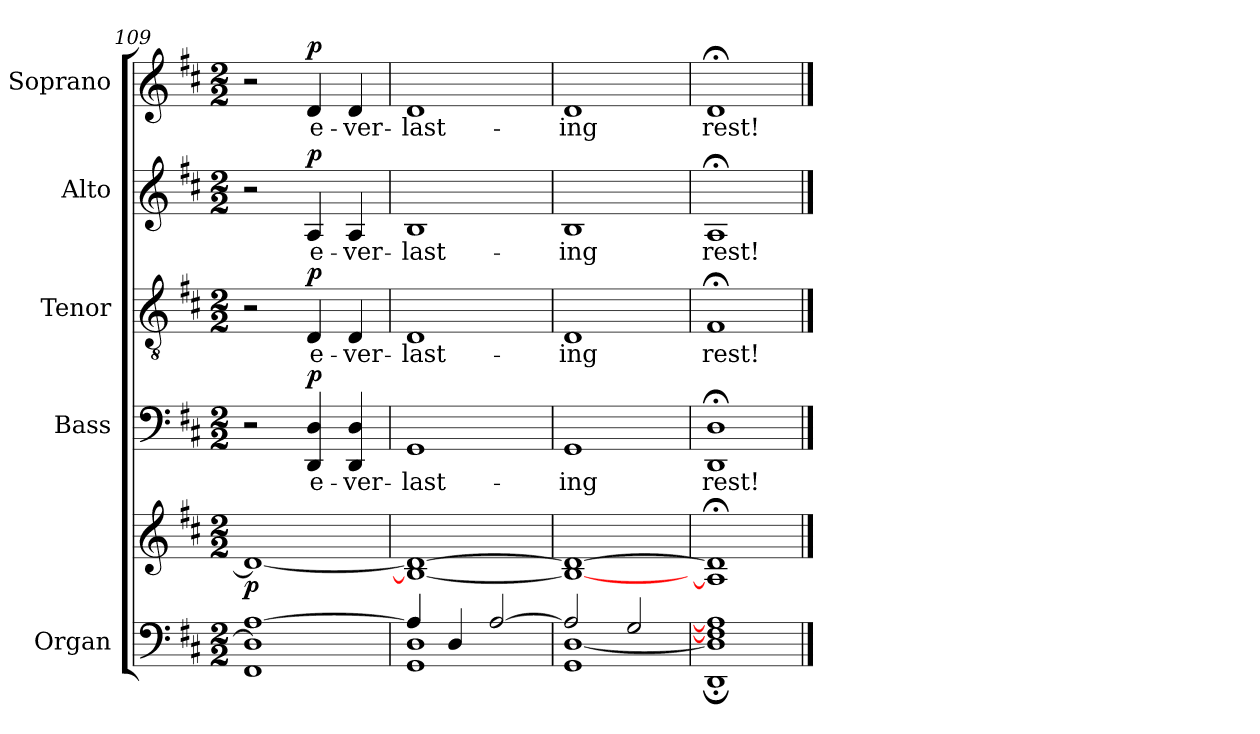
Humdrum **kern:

**kern	**kern	**dynam	**kern	**text	**dynam	**kern	**text	**dynam	**kern	**text	**dynam	**kern	**text	**dynam
*part5	*part5	*part5	*part4	*part4	*part4	*part3	*part3	*part3	*part2	*part2	*part2	*part1	*part1	*part1
*staff6	*staff5	*staff5/6	*staff4	*staff4	*staff4	*staff3	*staff3	*staff3	*staff2	*staff2	*staff2	*staff1	*staff1	*staff1
*I"Organ	*	*	*I"Bass	*	*	*I"Tenor	*	*	*I"Alto	*	*	*I"Soprano	*	*
*	*	*	*I'B	*	*	*I'T	*	*	*I'A	*	*	*I'S	*	*
*clefF4	*clefG2	*	*clefF4	*	*	*clefGv2	*	*	*clefG2	*	*	*clefG2	*	*
*k[f#c#]	*k[f#c#]	*	*k[f#c#]	*	*	*k[f#c#]	*	*	*k[f#c#]	*	*	*k[f#c#]	*	*
*D:	*D:	*	*D:	*	*	*D:	*	*	*D:	*	*	*D:	*	*
*M2/2	*M2/2	*	*M2/2	*	*	*M2/2	*	*	*M2/2	*	*	*M2/2	*	*
=109	=109	=109	=109	=109	=109	=109	=109	=109	=109	=109	=109	=109	=109	=109
*^	*	*	*	*	*	*	*	*	*	*	*	*	*	*
*	*^	*	*	*	*	*	*	*	*	*	*	*	*	*	*
!	!	!	!	!LO:DY:b	!	!	!	!	!	!	!	!	!	!	!	!
[1A/	1D\]	1FF#\	1d/_	p	2r	.	.	2r	.	.	2r	.	.	2r	.	.
!	!	!	!	!	!	!LO:LY:b	!LO:DY:b	!	!LO:LY:b	!LO:DY:b	!	!LO:LY:b	!LO:DY:b	!	!LO:LY:b	!LO:DY:b
.	.	.	.	.	4DD 4D	e-	p	4D	e-	p	4A	e-	p	4d	e-	p
!	!	!	!	!	!	!LO:LY:b	!	!	!LO:LY:b	!	!	!LO:LY:b	!	!	!LO:LY:b	!
.	.	.	.	.	4DD 4D	-ver-	.	4D	-ver-	.	4A	-ver-	.	4d	-ver-	.
=110	=110	=110	=110	=110	=110	=110	=110	=110	=110	=110	=110	=110	=110	=110	=110	=110
!	!	!	!	!	!	!LO:LY:b	!	!	!LO:LY:b	!	!	!LO:LY:b	!	!	!LO:LY:b	!
4A/]	1ryy	1GG\ 1D\	1B/_ 1d/_	.	1GG	-last-	.	1D	-last-	.	1B	-last-	.	1d	-last-	.
4D/	.	.	.	.	.	.	.	.	.	.	.	.	.	.	.	.
[2A/	.	.	.	.	.	.	.	.	.	.	.	.	.	.	.	.
=111	=111	=111	=111	=111	=111	=111	=111	=111	=111	=111	=111	=111	=111	=111	=111	=111
!	!	!	!	!	!	!LO:LY:b	!	!	!LO:LY:b	!	!	!LO:LY:b	!	!	!LO:LY:b	!
2A/]	[1D/	1GG\	1B/_ 1d/_	.	1GG	-ing	.	1D	-ing	.	1B	-ing	.	1d	-ing	.
2G/	.	.	.	.	.	.	.	.	.	.	.	.	.	.	.	.
*	*v	*v	*	*	*	*	*	*	*	*	*	*	*	*	*	*
=112	=112	=112	=112	=112	=112	=112	=112	=112	=112	=112	=112	=112	=112	=112	=112
*	*	*^	*	*	*	*	*	*	*	*	*	*	*	*	*
!	!	!	!	!	!	!LO:LY:b	!	!	!LO:LY:b	!	!	!LO:LY:b	!	!	!LO:LY:b	!
1D] 1F#] 1A]	1DD;\	1A/];< 1d/];<	1ryy	.	1DD;< 1D;<	rest!	.	1F#;<	rest!	.	1A;<	rest!	.	1d;<	rest!	.
*v	*v	*	*	*	*	*	*	*	*	*	*	*	*	*	*	*
*	*v	*v	*	*	*	*	*	*	*	*	*	*	*	*	*
==	==	==	==	==	==	==	==	==	==	==	==	==	==	==
*-	*-	*-	*-	*-	*-	*-	*-	*-	*-	*-	*-	*-	*-	*-
